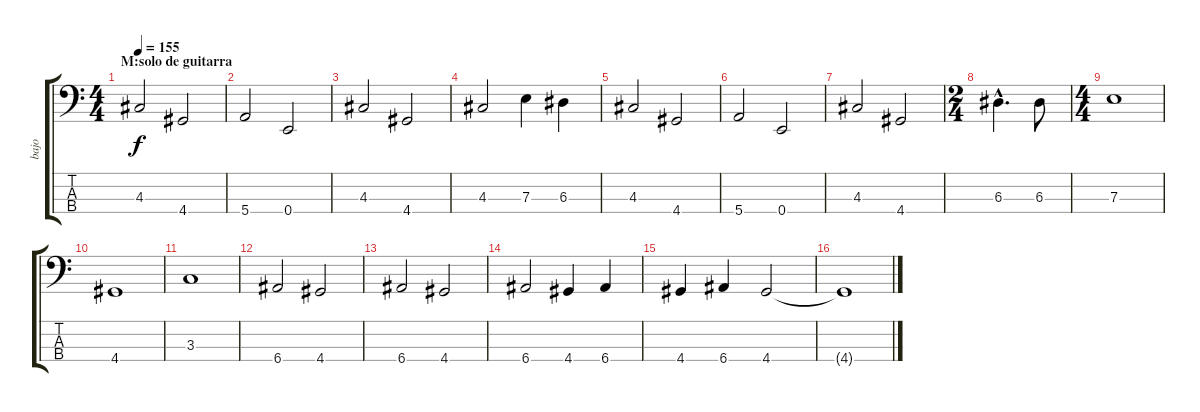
\track ("bajo" "bajo") {instrument electricbassfinger}
\staff {score tabs}
\tuning (G2 D2 A1 E1) {hide}
\ts (4 4)
\section ("" "M:solo de guitarra")
\tempo 155
\clef f4
\ks c
4.3.2{dy f} 4.4.2 |
5.4.2 0.4.2 |
4.3.2 4.4.2 |
4.3.2 7.3.4 6.3.4 |
4.3.2 4.4.2 |
5.4.2 0.4.2 |
4.3.2 4.4.2 |
\ts (2 4)
6.3{hac}.4{d} 6.3.8 |
\ts (4 4)
7.3.1 |
4.4.1 |
3.3.1 |
6.4.2 4.4.2 |
6.4.2 4.4.2 |
6.4.2 4.4.4 6.4.4 |
4.4.4 6.4.4 4.4.2 |
4.4{t}.1
